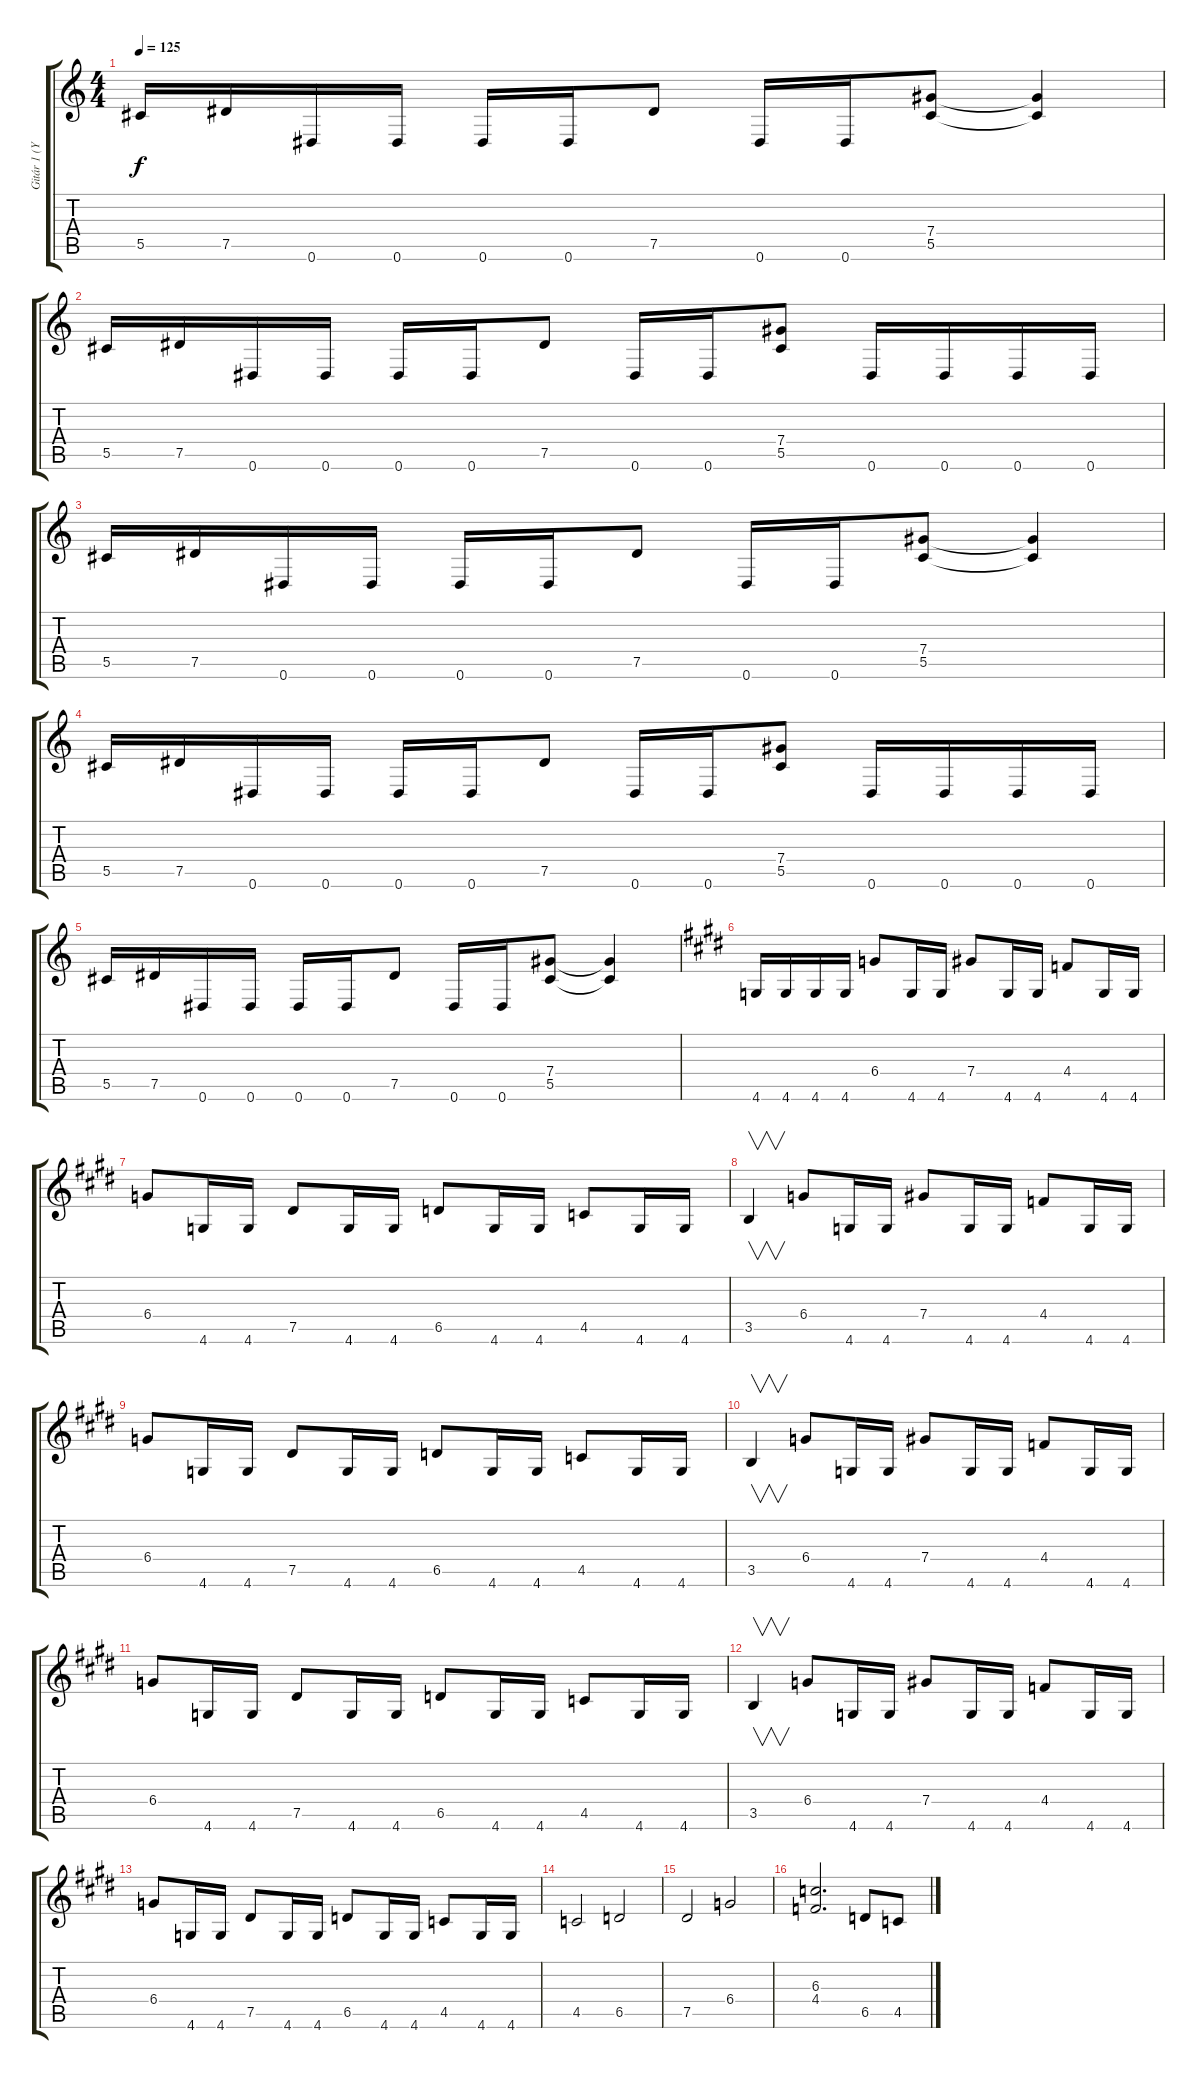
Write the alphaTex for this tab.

\track ("Gitár 1 (Yngwie Mamsteen)" "Gitár 1 (Y") {instrument distortionguitar}
\staff {score tabs}
\tuning (Eb4 Bb3 Gb3 Db3 Ab2 Eb2) {hide}
\ts (4 4)
\tempo 125
\clef g2
\ks c
5.5.16{dy f} 7.5.16 0.6.16 0.6.16 0.6.16 0.6.16 7.5.8 0.6.16 0.6.16 (7.4 5.5).8 (7.4{t} 5.5{t}).4 |
5.5.16 7.5.16 0.6.16 0.6.16 0.6.16 0.6.16 7.5.8 0.6.16 0.6.16 (7.4 5.5).8 0.6.16 0.6.16 0.6.16 0.6.16 |
5.5.16 7.5.16 0.6.16 0.6.16 0.6.16 0.6.16 7.5.8 0.6.16 0.6.16 (7.4 5.5).8 (7.4{t} 5.5{t}).4 |
5.5.16 7.5.16 0.6.16 0.6.16 0.6.16 0.6.16 7.5.8 0.6.16 0.6.16 (7.4 5.5).8 0.6.16 0.6.16 0.6.16 0.6.16 |
5.5.16 7.5.16 0.6.16 0.6.16 0.6.16 0.6.16 7.5.8 0.6.16 0.6.16 (7.4 5.5).8 (7.4{t} 5.5{t}).4 |
\ks e
4.6.16{balance 8} 4.6.16 4.6.16 4.6.16 6.4.8 4.6.16 4.6.16 7.4.8 4.6.16 4.6.16 4.4.8 4.6.16 4.6.16 |
6.4.8 4.6.16 4.6.16 7.5.8 4.6.16 4.6.16 6.5.8 4.6.16 4.6.16 4.5.8 4.6.16 4.6.16 |
3.5.4{v} 6.4.8 4.6.16 4.6.16 7.4.8 4.6.16 4.6.16 4.4.8 4.6.16 4.6.16 |
6.4.8 4.6.16 4.6.16 7.5.8 4.6.16 4.6.16 6.5.8 4.6.16 4.6.16 4.5.8 4.6.16 4.6.16 |
3.5.4{v} 6.4.8 4.6.16 4.6.16 7.4.8 4.6.16 4.6.16 4.4.8 4.6.16 4.6.16 |
6.4.8 4.6.16 4.6.16 7.5.8 4.6.16 4.6.16 6.5.8 4.6.16 4.6.16 4.5.8 4.6.16 4.6.16 |
3.5.4{v} 6.4.8 4.6.16 4.6.16 7.4.8 4.6.16 4.6.16 4.4.8 4.6.16 4.6.16 |
6.4.8 4.6.16 4.6.16 7.5.8 4.6.16 4.6.16 6.5.8 4.6.16 4.6.16 4.5.8 4.6.16 4.6.16 |
4.5.2{volume 11} 6.5.2 |
7.5.2 6.4.2 |
(6.3 4.4).2{d} 6.5.8 4.5.8
